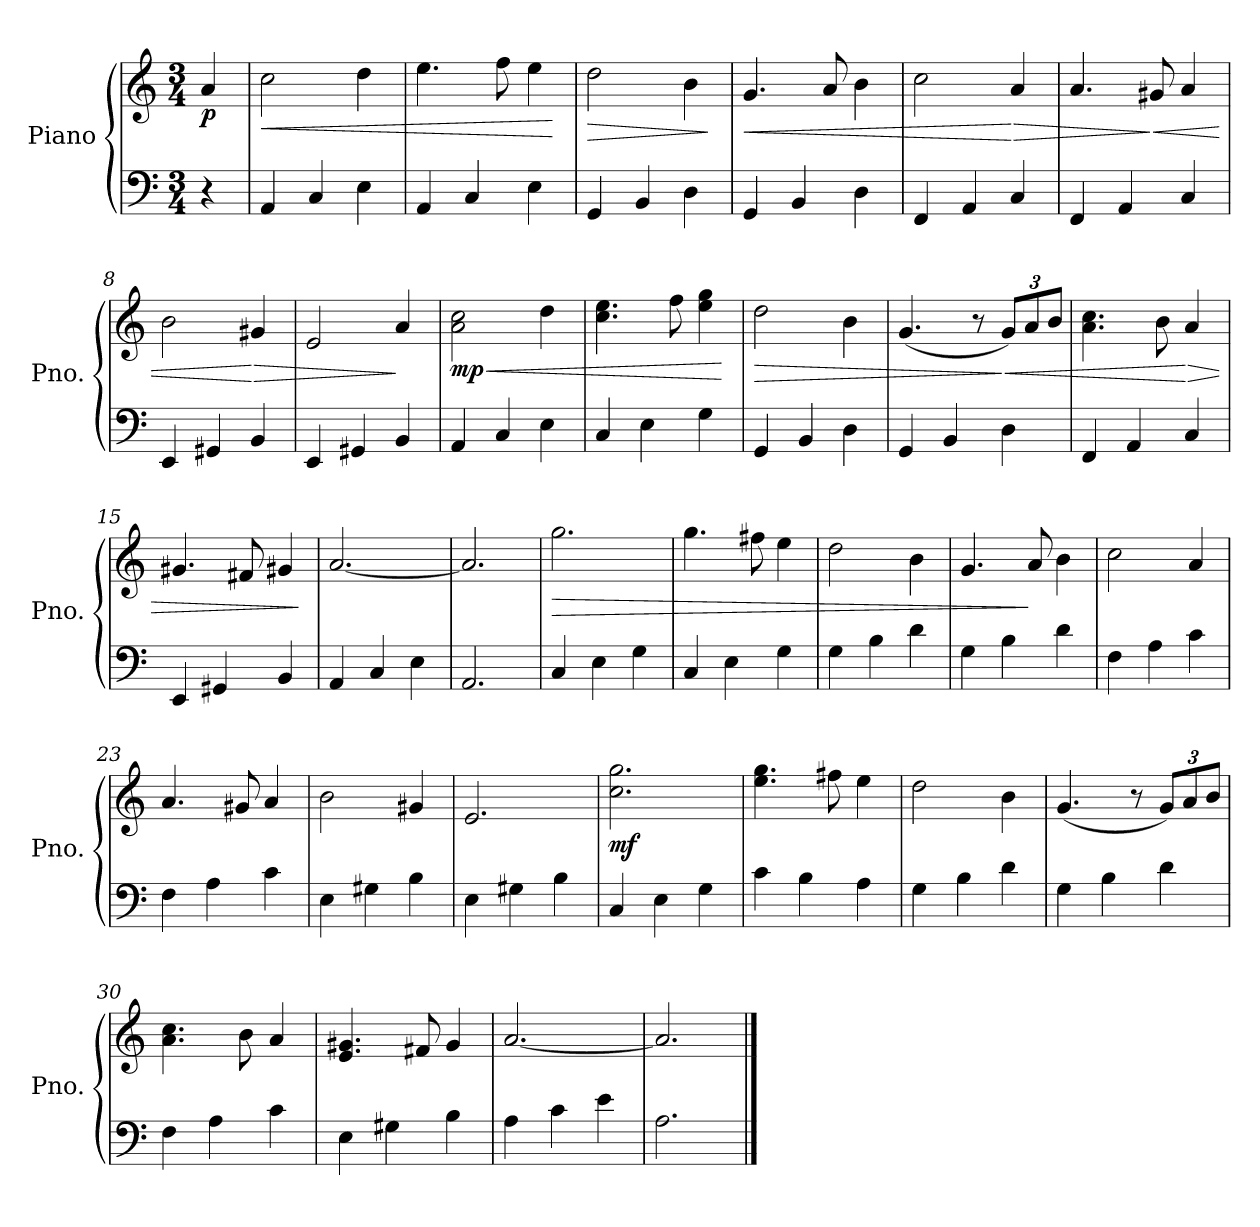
**kern	**kern	**dynam
*part1	*part1	*part1
*staff2	*staff1	*staff1/2
*I"Piano	*	*
*I'Pno.	*	*
*clefF4	*clefG2	*
*k[]	*k[]	*
*M3/4	*M3/4	*
*MM120	*MM120	*
=1	=1	=1
!	!	!LO:DY:b
4r	4a/	p
=2	=2	=2
!	!	!LO:HP:b
4AA/	2cc\	<
4C/	.	.
4E\	4dd\	.
=3	=3	=3
4AA/	4.ee\	.
4C/	.	.
.	8ff\	.
4E\	4ee\	.
.	.	[
=4	=4	=4
!	!	!LO:HP:b
4GG/	2dd\	>
4BB/	.	.
4D\	4b\	.
.	.	]
=5	=5	=5
!	!	!LO:HP:b
4GG/	4.g/	<
4BB/	.	.
.	8a/	.
4D\	4b\	.
=6	=6	=6
4FF/	2cc\	.
4AA/	.	.
!	!	!LO:HP:n=1:b
4C/	4a/	[ >
=7	=7	=7
4FF/	4.a/	.
4AA/	.	.
!	!	!LO:HP:n=1:b
.	8g#X/	] <
4C/	4a/	.
=8	=8	=8
4EE/	2b\	.
4GG#X/	.	.
!	!	!LO:HP:n=1:b
4BB/	4g#X/	[ >
=9	=9	=9
4EE/	2e/	.
4GG#X/	.	.
4BB/	4a/	]
!!LO:LB:g=z
=10	=10	=10
!	!	!LO:HP:b
!	!	!LO:DY:n=1:b
4AA/	2a\ 2cc\	< mp
4C/	.	.
4E\	4dd\	.
=11	=11	=11
4C/	4.cc\ 4.ee\	.
4E\	.	.
.	8ff\	.
4G\	4ee\ 4gg\	.
.	.	[
=12	=12	=12
!	!	!LO:HP:b
4GG/	2dd\	>
4BB/	.	.
4D\	4b\	.
=13	=13	=13
4GG/	(<4.g/	.
4BB/	.	.
.	8r	.
*	*Xbrackettup	*
!	!	!LO:HP:n=1:b
4D\	12g/L)	] <
.	12a/	.
.	12b/J	.
=14	=14	=14
4FF/	4.a\ 4.cc\	.
4AA/	.	.
.	8b\	.
!	!	!LO:HP:n=1:b
4C/	4a/	[ >
=15	=15	=15
4EE/	4.g#X/	.
4GG#X/	.	.
.	8f#X/	.
4BB/	4g#X/	.
.	.	]
=16	=16	=16
4AA/	[2.a/	.
4C/	.	.
4E\	.	.
=17	=17	=17
2.AA/	2.a/]	.
!!LO:LB:g=z
=18	=18	=18
!	!	!LO:HP:b
!	!	!LO:DY:n=1:b=2
!	!	!LO:DY:n=2:b
4C/	2.gg\	> mp mf
4E\	.	.
4G\	.	.
=19	=19	=19
4C/	4.gg\	.
4E\	.	.
.	8ff#X\	.
4G\	4ee\	.
=20	=20	=20
4G\	2dd\	.
4B\	.	.
4d\	4b\	.
=21	=21	=21
4G\	4.g/	.
4B\	.	.
.	8a/	]
4d\	4b\	.
=22	=22	=22
4F\	2cc\	.
4A\	.	.
4c\	4a/	.
=23	=23	=23
4F\	4.a/	.
4A\	.	.
.	8g#X/	.
4c\	4a/	.
=24	=24	=24
4E\	2b\	.
4G#X\	.	.
4B\	4g#X/	.
=25	=25	=25
4E\	2.e/	.
4G#X\	.	.
4B\	.	.
!!LO:LB:g=z
=26	=26	=26
!	!	!LO:DY:b
4C</	2.cc\ 2.gg\	mf
4E<\	.	.
4G<\	.	.
=27	=27	=27
4c<\	4.ee\ 4.gg\	.
4B\	.	.
.	8ff#X\	.
4A\	4ee\	.
=28	=28	=28
4G\	2dd\	.
4B\	.	.
4d\	4b\	.
=29	=29	=29
4G\	(<4.g/	.
4B\	.	.
.	8r	.
4d\	12g/L)	.
.	12a/	.
.	12b/J	.
=30	=30	=30
4F\	4.a\ 4.cc\	.
4A\	.	.
.	8b\	.
4c\	4a/	.
=31	=31	=31
4E\	4.e/ 4.g#X/	.
4G#X\	.	.
.	8f#X/	.
4B\	4g#/	.
=32	=32	=32
4A\	[2.a/	.
4c\	.	.
4e\	.	.
=33	=33	=33
2.A\	2.a/]	.
==	==	==
*-	*-	*-
